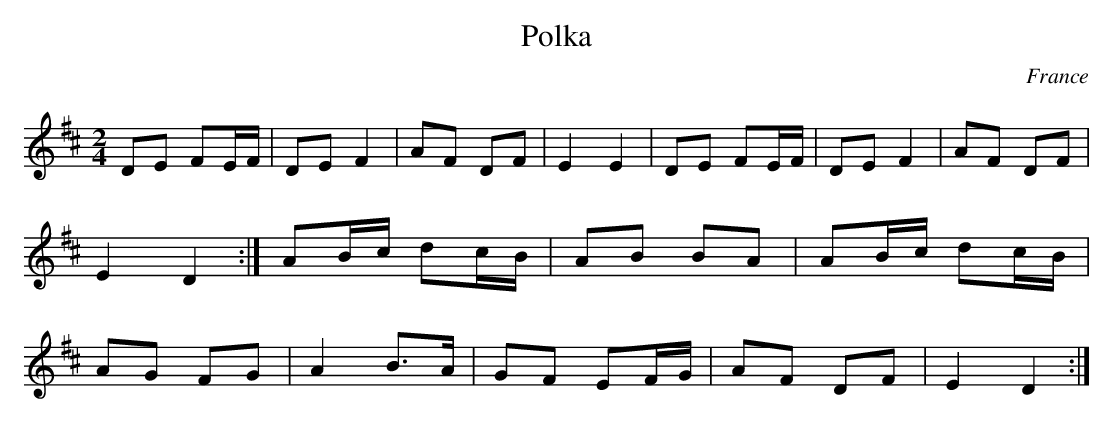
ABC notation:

X:1
T:Polka
M:2/4
O:France
K:D
D2E2 F2EF|D2E2F4|A2F2 D2F2|E4E4|\
D2E2 F2EF|D2E2F4|A2F2 D2F2|E4D4:|\
A2Bc d2cB|A2B2 B2A2|A2Bc d2cB|A2G2 F2G2|\
A4B3A|G2F2 E2FG|A2F2 D2F2|E4D4:|
